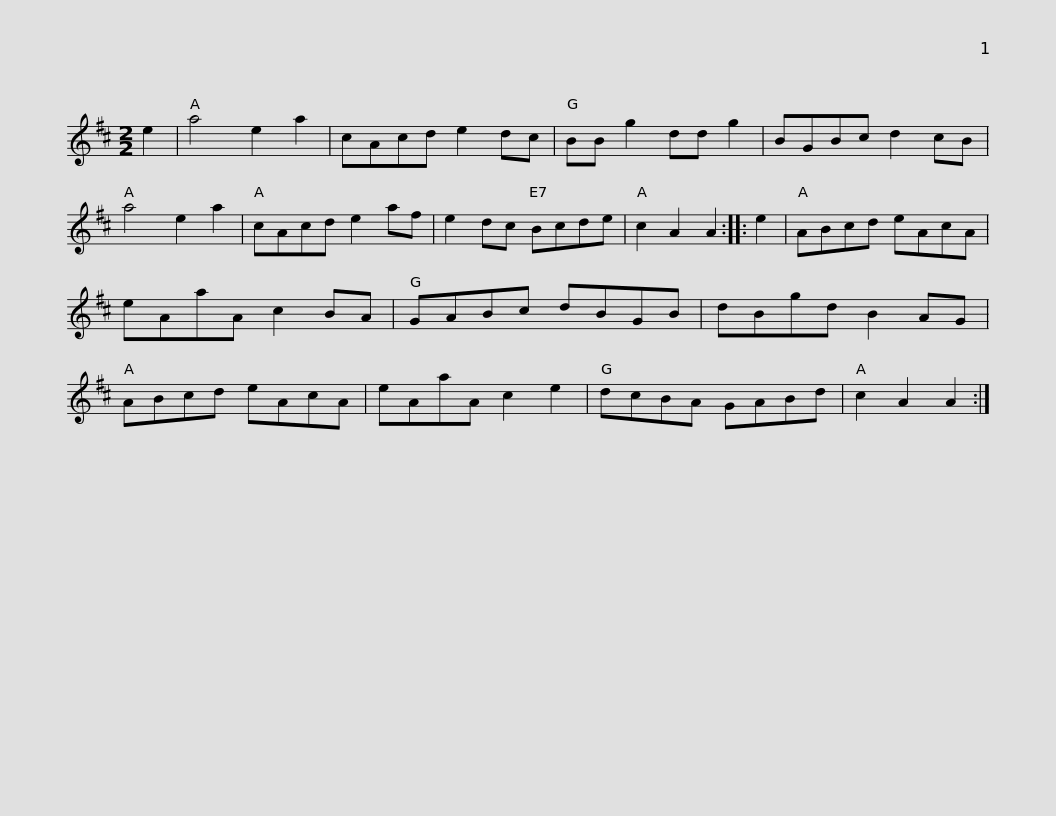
X:1
L:1/8
M:2/2
I:linebreak $
K:D
V:1 treble
V:1
 e2 | a4 e2 a2 | cAcd e2 dc | BB g2 dd g2 | BGBc d2 cB | %5
 a4 e2 a2 | cAcd e2 af | e2 dc Bcde |$ c2 A2 A2 :: e2 | %10
 ABcd eAcA | eAaA c2 BA | GABc dBGB | dBgd B2 AG | ABcd eAcA |$ %15
 eAaA c2 e2 | dcBA GABd | c2 A2 A2 :| %18
